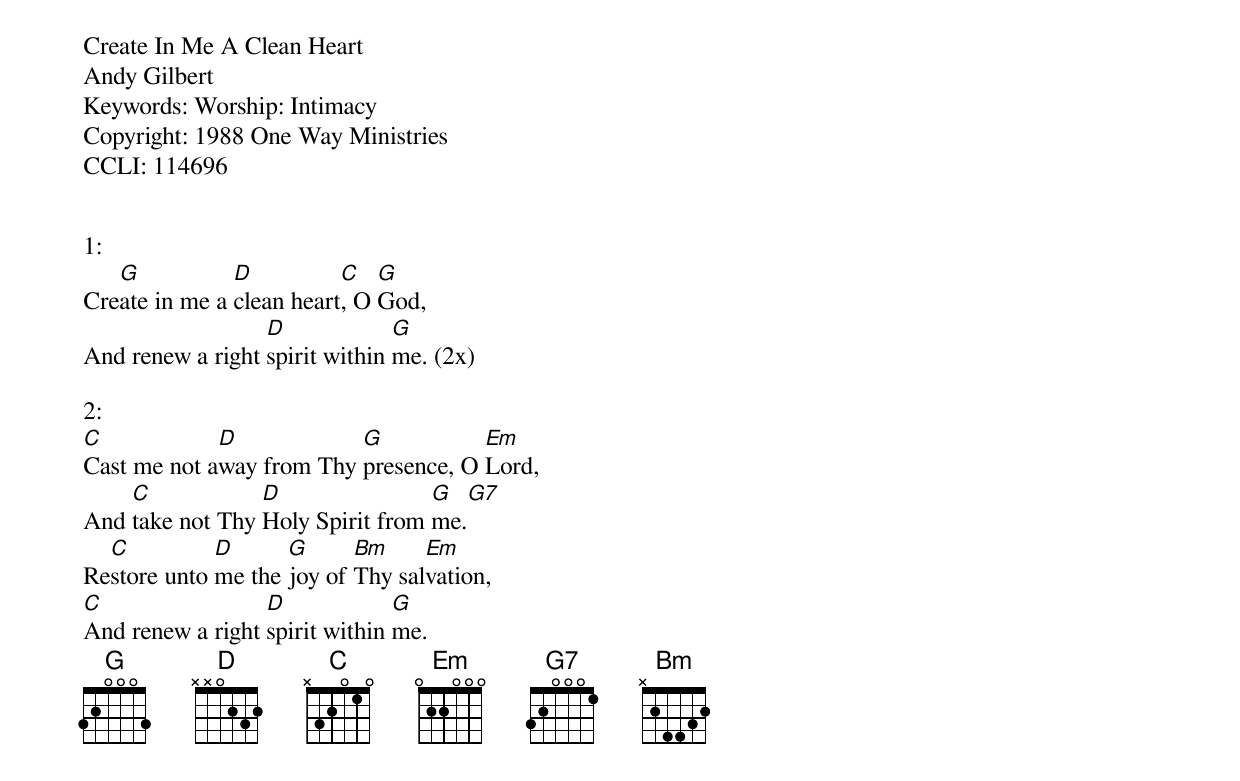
Create In Me A Clean Heart
Andy Gilbert
Keywords: Worship: Intimacy
Copyright: 1988 One Way Ministries
CCLI: 114696


1:
Cre[G]ate in me a [D]clean heart[C], O [G]God,
And renew a right [D]spirit within [G]me. (2x)

2:
[C]Cast me not a[D]way from Thy [G]presence, O [Em]Lord,
And [C]take not Thy [D]Holy Spirit from [G]me.[G7]
Re[C]store unto [D]me the [G]joy of [Bm]Thy sal[Em]vation,
[C]And renew a right [D]spirit within [G]me.
